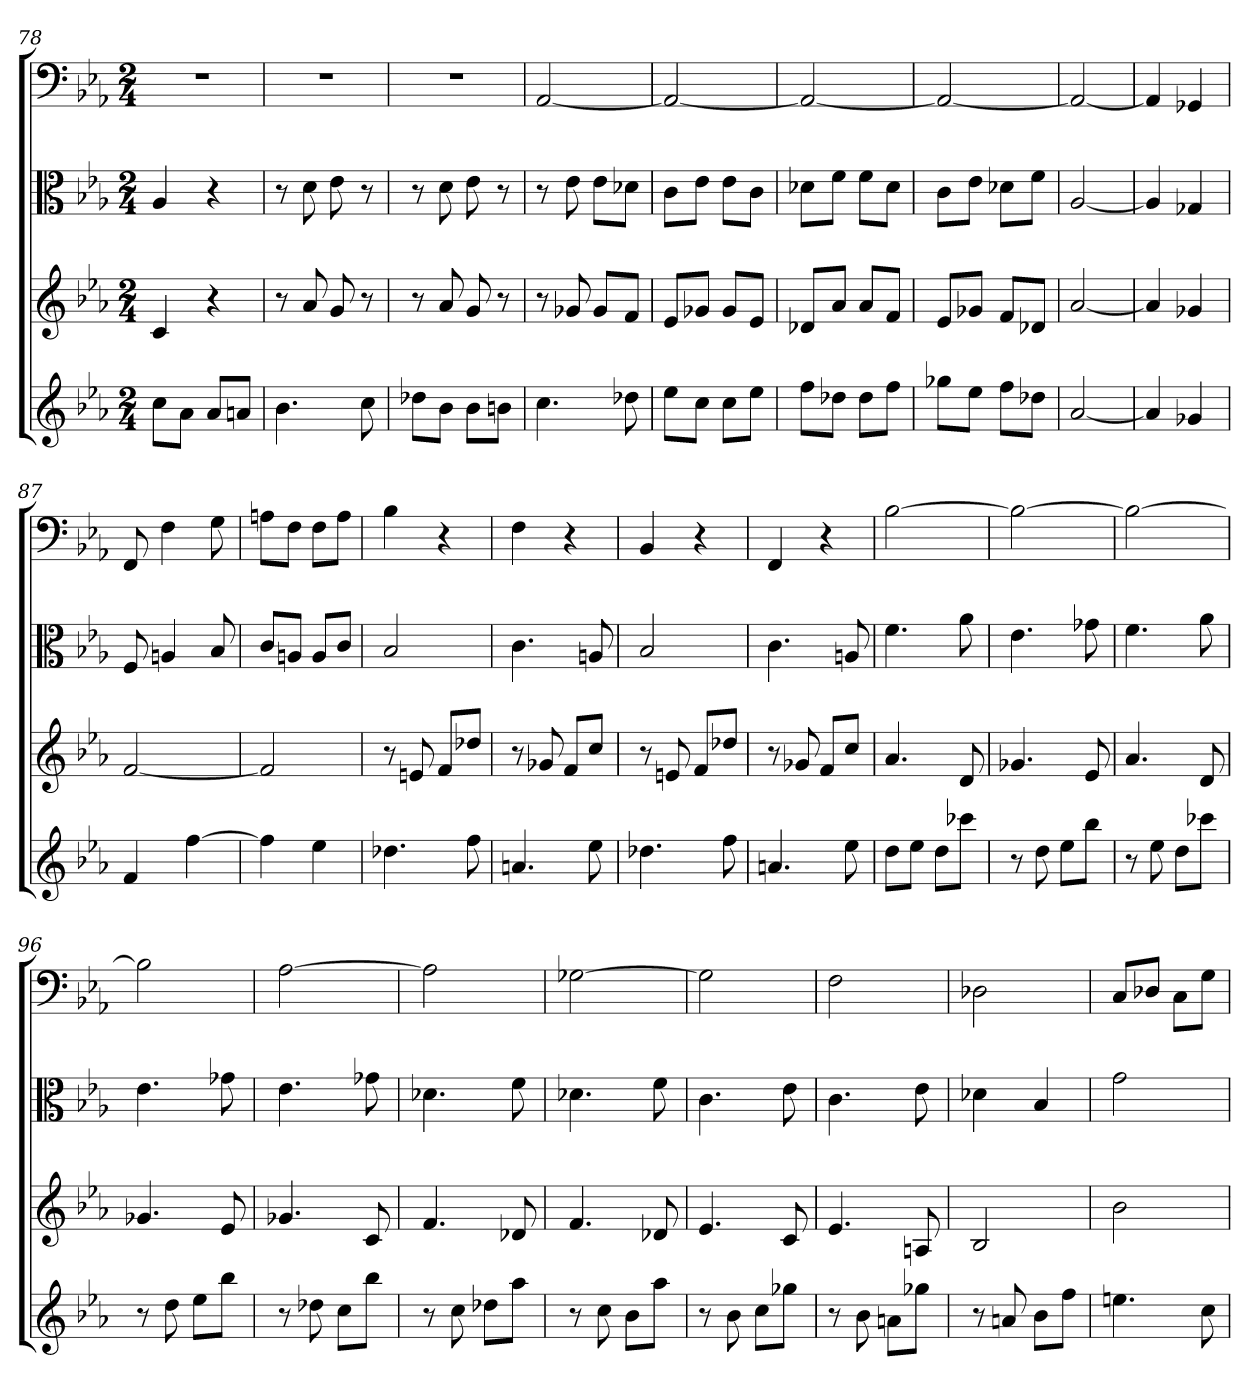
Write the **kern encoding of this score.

**kern	**kern	**kern	**kern
*part4	*part3	*part2	*part1
*staff4	*staff3	*staff2	*staff1
*	*	*clefC3	*clefF4
*k[b-e-a-]	*k[b-e-a-]	*k[b-e-a-]	*k[b-e-a-]
*E-:	*E-:	*E-:	*E-:
*M2/4	*M2/4	*M2/4	*M2/4
=78	=78	=78	=78
8ccL	4c	4A-	2r
8a-J	.	.	.
8a-L	4r	4r	.
8anJ	.	.	.
=79	=79	=79	=79
4.b-	8r	8r	2r
.	8a-	8d	.
.	8g	8e-	.
8cc	8r	8r	.
=80	=80	=80	=80
8dd-XL	8r	8r	2r
8b-J	8a-	8d	.
8b-L	8g	8e-	.
8bnJ	8r	8r	.
=81	=81	=81	=81
4.cc	8r	8r	[2AA-
.	8g-X	8e-	.
.	8g-L	8e-\L	.
8dd-X	8fJ	8d-X\J	.
=82	=82	=82	=82
8ee-L	8e-L	8c\L	2AA-_
8ccJ	8g-XJ	8e-\J	.
8ccL	8g-L	8e-\L	.
8ee-J	8e-J	8c\J	.
=83	=83	=83	=83
8ffL	8d-XL	8d-X\L	2AA-_
8dd-XJ	8a-J	8f\J	.
8dd-L	8a-L	8f\L	.
8ffJ	8fJ	8d-\J	.
=84	=84	=84	=84
8gg-XL	8e-L	8c\L	2AA-_
8ee-J	8g-XJ	8e-\J	.
8ffL	8fL	8d-X\L	.
8dd-XJ	8d-XJ	8f\J	.
=85	=85	=85	=85
[2a-	[2a-	[2A-	2AA-_
=86	=86	=86	=86
4a-]	4a-]	4A-]	4AA-]
4g-X	4g-X	4G-X	4GG-X
=87	=87	=87	=87
4f	[2f	8F	8FF
.	.	4An	4F
[4ff	.	.	.
.	.	8B-	8G
=88	=88	=88	=88
4ff]	2f]	8c/L	8An\L
.	.	8An/J	8F\J
4ee-	.	8A/L	8F\L
.	.	8c/J	8A\J
=89	=89	=89	=89
4.dd-X	8r	2B-	4B-
.	8en	.	.
.	8fL	.	4r
8ff	8dd-XJ	.	.
=90	=90	=90	=90
4.an	8r	4.c	4F
.	8g-X	.	.
.	8fL	.	4r
8ee-	8ccJ	8An	.
=91	=91	=91	=91
4.dd-X	8r	2B-	4BB-
.	8en	.	.
.	8fL	.	4r
8ff	8dd-XJ	.	.
=92	=92	=92	=92
4.an	8r	4.c	4FF
.	8g-X	.	.
.	8fL	.	4r
8ee-	8ccJ	8An	.
=93	=93	=93	=93
8ddL	4.a-	4.f	[2B-
8ee-J	.	.	.
8ddL	.	.	.
8ccc-XJ	8d	8a-	.
=94	=94	=94	=94
8r	4.g-X	4.e-	2B-_
8dd	.	.	.
8ee-L	.	.	.
8bb-J	8e-	8g-X	.
=95	=95	=95	=95
8r	4.a-	4.f	2B-_
8ee-	.	.	.
8ddL	.	.	.
8ccc-XJ	8d	8a-	.
=96	=96	=96	=96
8r	4.g-X	4.e-	2B-]
8dd	.	.	.
8ee-L	.	.	.
8bb-J	8e-	8g-X	.
=97	=97	=97	=97
8r	4.g-X	4.e-	[2A-
8dd-X	.	.	.
8ccL	.	.	.
8bb-J	8c	8g-X	.
=98	=98	=98	=98
8r	4.f	4.d-X	2A-]
8cc	.	.	.
8dd-XL	.	.	.
8aa-J	8d-X	8f	.
=99	=99	=99	=99
8r	4.f	4.d-X	[2G-X
8cc	.	.	.
8b-L	.	.	.
8aa-J	8d-X	8f	.
=100	=100	=100	=100
8r	4.e-	4.c	2G-]
8b-	.	.	.
8ccL	.	.	.
8gg-XJ	8c	8e-	.
=101	=101	=101	=101
8r	4.e-	4.c	2F
8b-	.	.	.
8anL	.	.	.
8gg-XJ	8An	8e-	.
=102	=102	=102	=102
8r	2B-	4d-X	2D-X
8an	.	.	.
8b-L	.	4B-	.
8ffJ	.	.	.
=103	=103	=103	=103
4.een	2b-	2g	8C/L
.	.	.	8D-X/J
.	.	.	8C\L
8cc	.	.	8G\J
=	=	=	=
*-	*-	*-	*-
